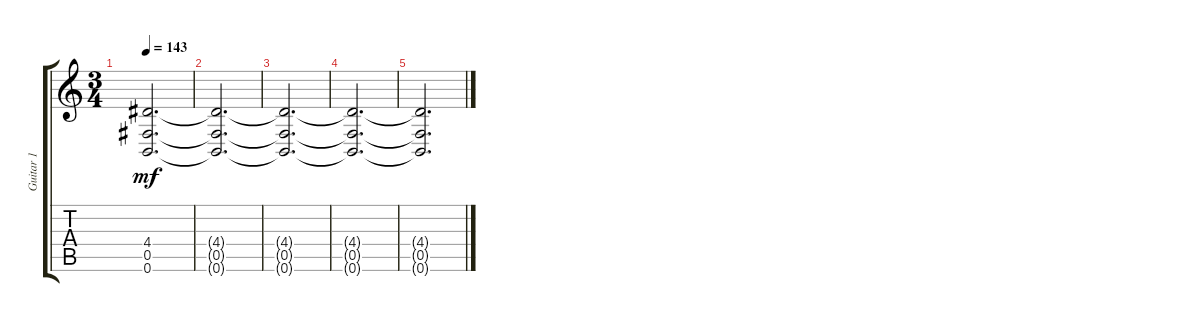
\track ("Guitar 1" "Guitar 1") {instrument distortionguitar}
\staff {score tabs}
\tuning (Db4 Ab3 E3 B2 Gb2 B1) {hide}
\ts (3 4)
\tempo 143
\clef g2
\ks c
(4.4 0.5 0.6).2{d dy mf} |
(4.4{t} 0.5{t} 0.6{t}).2{d} |
(4.4{t} 0.5{t} 0.6{t}).2{d} |
(4.4{t} 0.5{t} 0.6{t}).2{d} |
(4.4{t} 0.5{t} 0.6{t}).2{d}
